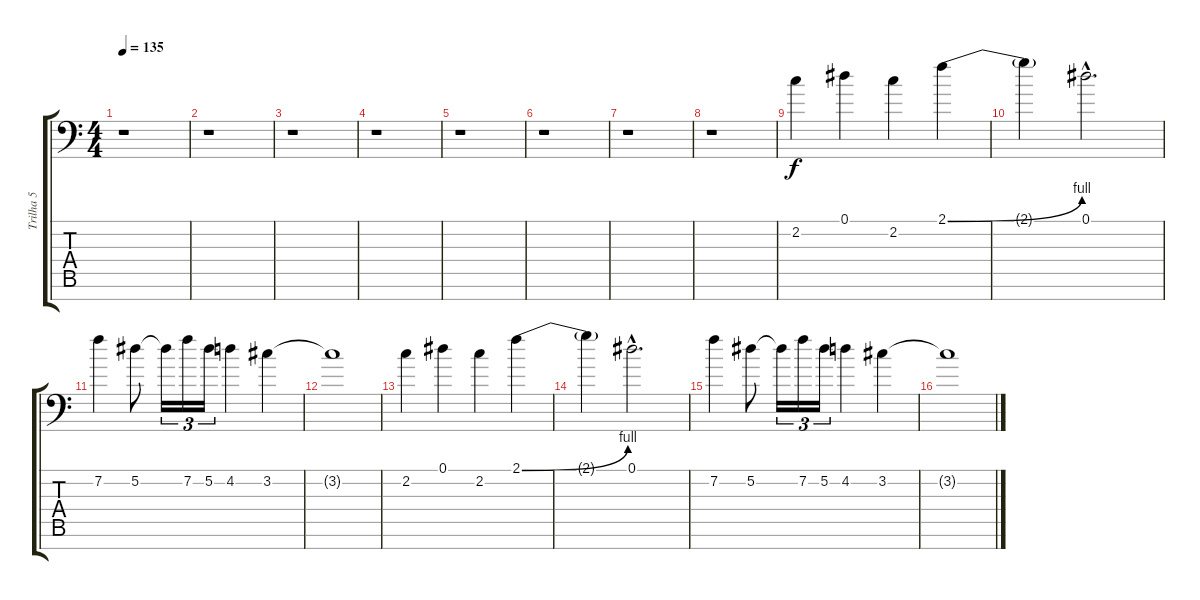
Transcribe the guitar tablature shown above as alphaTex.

\track ("Trilha 5" "Trilha 5") {instrument acousticguitarsteel}
\staff {score tabs}
\tuning (Eb4 Bb3 Gb3 Db3 Ab2 Eb2 Bb1) {hide}
\ts (4 4)
\tempo 135
\clef f4
\ks c
r.1{dy f} |
r.1 |
r.1 |
r.1 |
r.1 |
r.1 |
r.1 |
r.1 |
2.2.4{volume 14 instrument distortionguitar} 0.1.4 2.2.4 2.1{be (bend 0 0 60 4)}.4 |
2.1{t}.4 0.1{hac}.2{d} |
7.2.4 5.2.8 5.2{t}.16{tu (3 2)} 7.2.16{tu (3 2)} 5.2.16{tu (3 2)} 4.2.4 3.2.4 |
3.2{t}.1 |
2.2.4 0.1.4 2.2.4 2.1{be (bend 0 0 60 4)}.4 |
2.1{t}.4 0.1{hac}.2{d} |
7.2.4 5.2.8 5.2{t}.16{tu (3 2)} 7.2.16{tu (3 2)} 5.2.16{tu (3 2)} 4.2.4 3.2.4 |
3.2{t}.1
